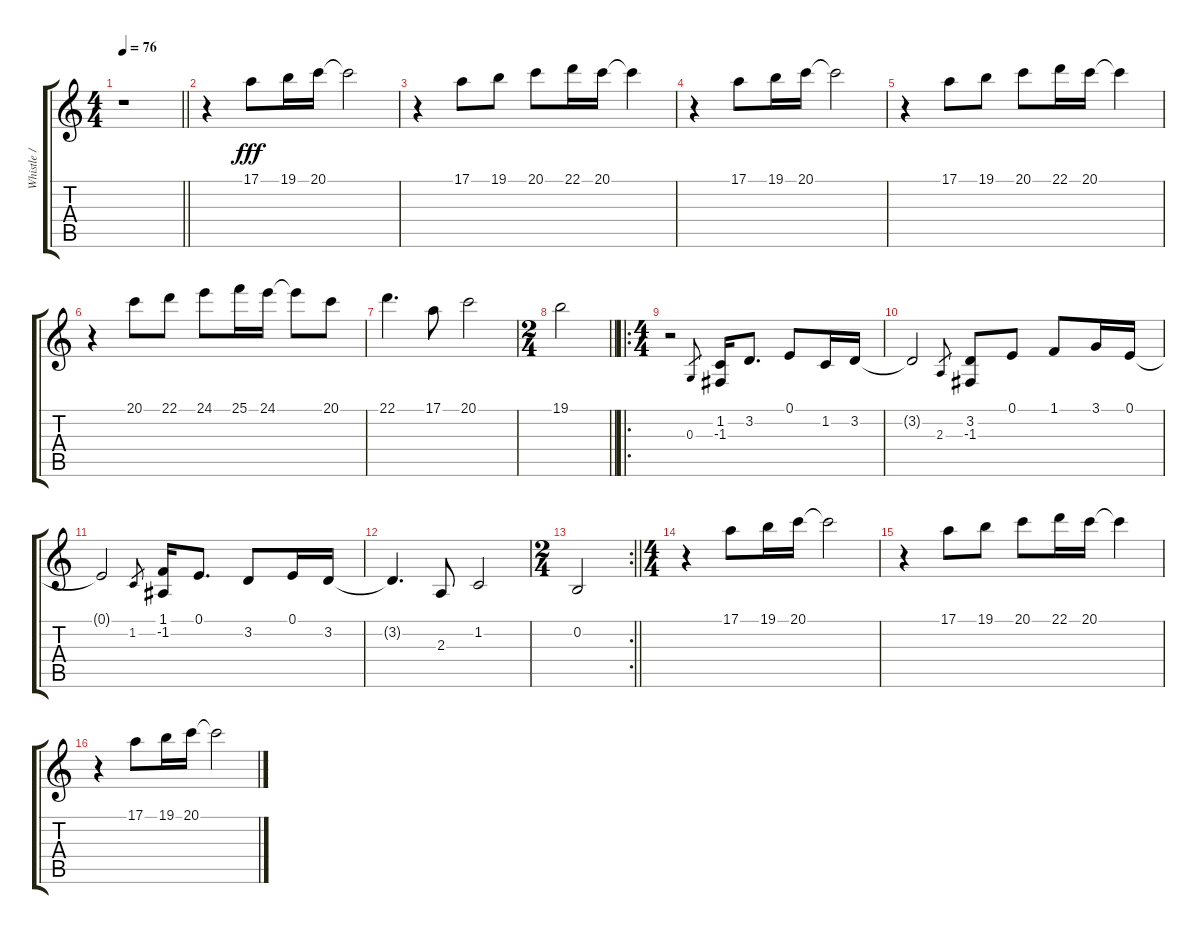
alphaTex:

\track ("Whistle / Vocal" "Whistle / ") {instrument lead2sawtooth}
\staff {score tabs}
\tuning (E4 B3 G3 D3 A2 E2) {hide}
\ts (4 4)
\tempo 76
\clef g2
\barLineRight lightlight
\ks c
r.1{dy fff instrument lead2sawtooth} |
r.4 17.1.8 19.1.16 20.1.16 20.1{t}.2 |
r.4 17.1.8 19.1.8 20.1.8 22.1.16 20.1.16 20.1{t}.4 |
r.4 17.1.8 19.1.16 20.1.16 20.1{t}.2 |
r.4 17.1.8 19.1.8 20.1.8 22.1.16 20.1.16 20.1{t}.4 |
r.4 20.1.8 22.1.8 24.1.8 25.1.16 24.1.16 24.1{t}.8 20.1.8 |
22.1.4{d} 17.1.8 20.1.2 |
\ts (2 4)
\barLineRight lightlight
19.1.2 |
\ro
\ts (4 4)
r.2 0.3.8{gr} (1.2 -1.3).16 3.2.8{d} 0.1.8 1.2.16 3.2.16 |
3.2{t}.2 2.3.8{gr} (3.2 -1.3).8 0.1.8 1.1.8 3.1.16 0.1.16 |
0.1{t}.2 1.2.8{gr} (1.1 -1.2).16 0.1.8{d} 3.2.8 0.1.16 3.2.16 |
3.2{t}.4{d} 2.3.8 1.2.2 |
\rc 2
\ts (2 4)
\barLineRight lightlight
0.2.2 |
\ts (4 4)
r.4 17.1.8 19.1.16 20.1.16 20.1{t}.2 |
r.4 17.1.8 19.1.8 20.1.8 22.1.16 20.1.16 20.1{t}.4 |
r.4 17.1.8 19.1.16 20.1.16 20.1{t}.2
